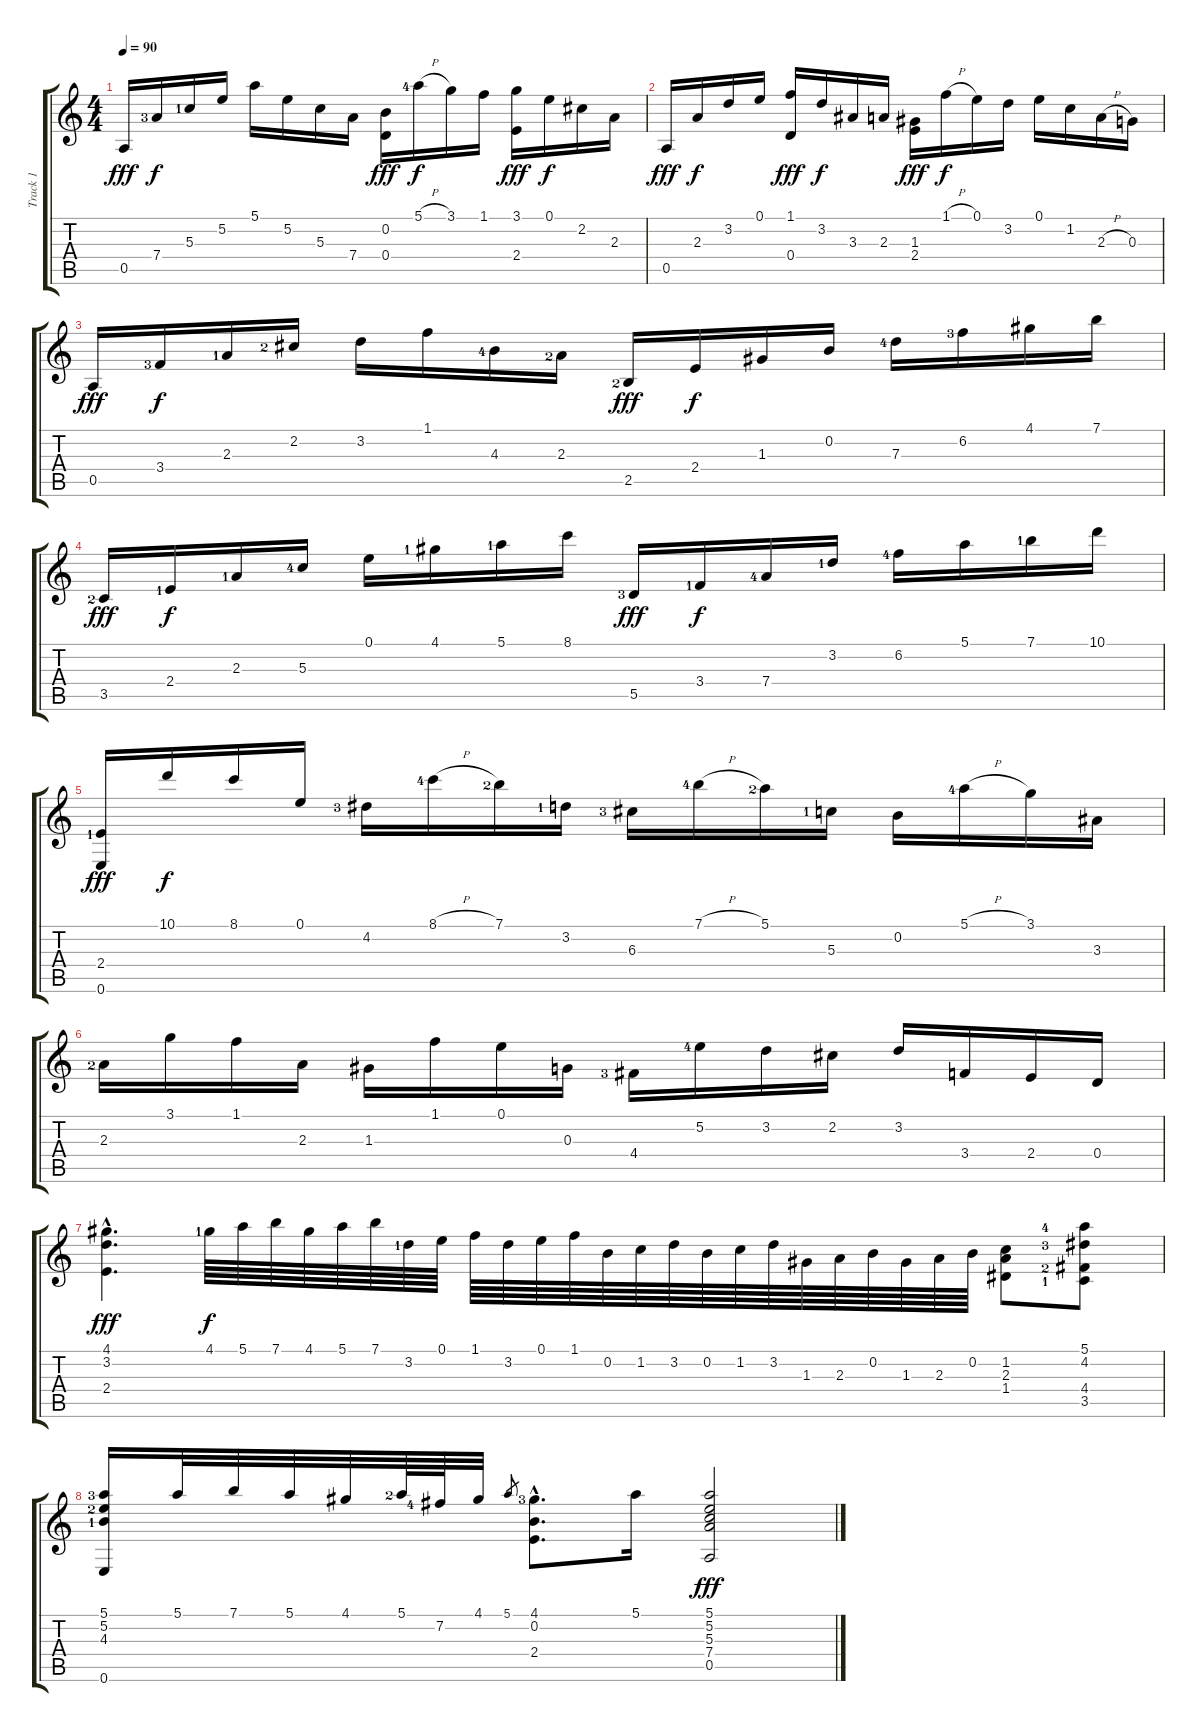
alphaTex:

\track ("Track 1" "Track 1") {instrument acousticguitarnylon}
\staff {score tabs}
\tuning (E4 B3 G3 D3 A2 E2) {hide}
\ts (4 4)
\tempo 90
\clef g2
\ks c
0.5.16{dy fff} 7.4{lf 4}.16{dy f} 5.3{lf 2}.16 5.2.16 5.1.16 5.2.16 5.3.16 7.4.16 (0.2 0.4).16{dy fff} 5.1{h lf 5}.16{dy f} 3.1.16 1.1.16 (3.1 2.4).16{dy fff} 0.1.16{dy f} 2.2.16 2.3.16 |
0.5.16{dy fff} 2.3.16{dy f} 3.2.16 0.1.16 (1.1 0.4).16{dy fff} 3.2.16{dy f} 3.3.16 2.3.16 (1.3 2.4).16{dy fff} 1.1{h}.16{dy f} 0.1.16 3.2.16 0.1.16 1.2.16 2.3{h}.16 0.3.16 |
0.5.16{dy fff} 3.4{lf 4}.16{dy f} 2.3{lf 2}.16 2.2{lf 3}.16 3.2.16 1.1.16 4.3{lf 5}.16 2.3{lf 3}.16 2.5{lf 3}.16{dy fff} 2.4.16{dy f} 1.3.16 0.2.16 7.3{lf 5}.16 6.2{lf 4}.16 4.1.16 7.1.16 |
3.5{lf 3}.16{dy fff} 2.4{lf 2}.16{dy f} 2.3{lf 2}.16 5.3{lf 5}.16 0.1.16 4.1{lf 2}.16 5.1{lf 2}.16 8.1.16 5.5{lf 4}.16{dy fff} 3.4{lf 2}.16{dy f} 7.4{lf 5}.16 3.2{lf 2}.16 6.2{lf 5}.16 5.1.16 7.1{lf 2}.16 10.1.16 |
(2.4{lf 2} 0.6).16{dy fff} 10.1.16{dy f} 8.1.16 0.1.16 4.2{lf 4}.16 8.1{h lf 5}.16 7.1{lf 3}.16 3.2{lf 2}.16 6.3{lf 4}.16 7.1{h lf 5}.16 5.1{lf 3}.16 5.3{lf 2}.16 0.2.16 5.1{h lf 5}.16 3.1.16 3.3.16 |
2.3{lf 3}.16 3.1.16 1.1.16 2.3.16 1.3.16 1.1.16 0.1.16 0.3.16 4.4{lf 4}.16 5.2{lf 5}.16 3.2.16 2.2.16 3.2.16 3.4.16 2.4.16 0.4.16 |
(4.1{hac} 3.2{hac} 2.4{hac}).4{d dy fff} 4.1{lf 2}.64{dy f} 5.1.64 7.1.64 4.1.64 5.1.64 7.1.64 3.2{lf 2}.64 0.1.64 1.1.64 3.2.64 0.1.64 1.1.64 0.2.64 1.2.64 3.2.64 0.2.64 1.2.64 3.2.64 1.3.64 2.3.64 0.2.64 1.3.64 2.3.64 0.2.64 (1.2 2.3 1.4).8 (5.1{lf 5} 4.2{lf 4} 4.4{lf 3} 3.5{lf 2}).8 |
(5.1{lf 4} 5.2{lf 3} 4.3{lf 2} 0.6).16 5.1.32 7.1.32 5.1.32 4.1.32 5.1{lf 3}.64 7.2{lf 5}.64 4.1.32 5.1.8{gr} (4.1{hac lf 4} 0.2 2.4).8{d} 5.1.16 (5.1 5.2 5.3 7.4 0.5).2{dy fff}
